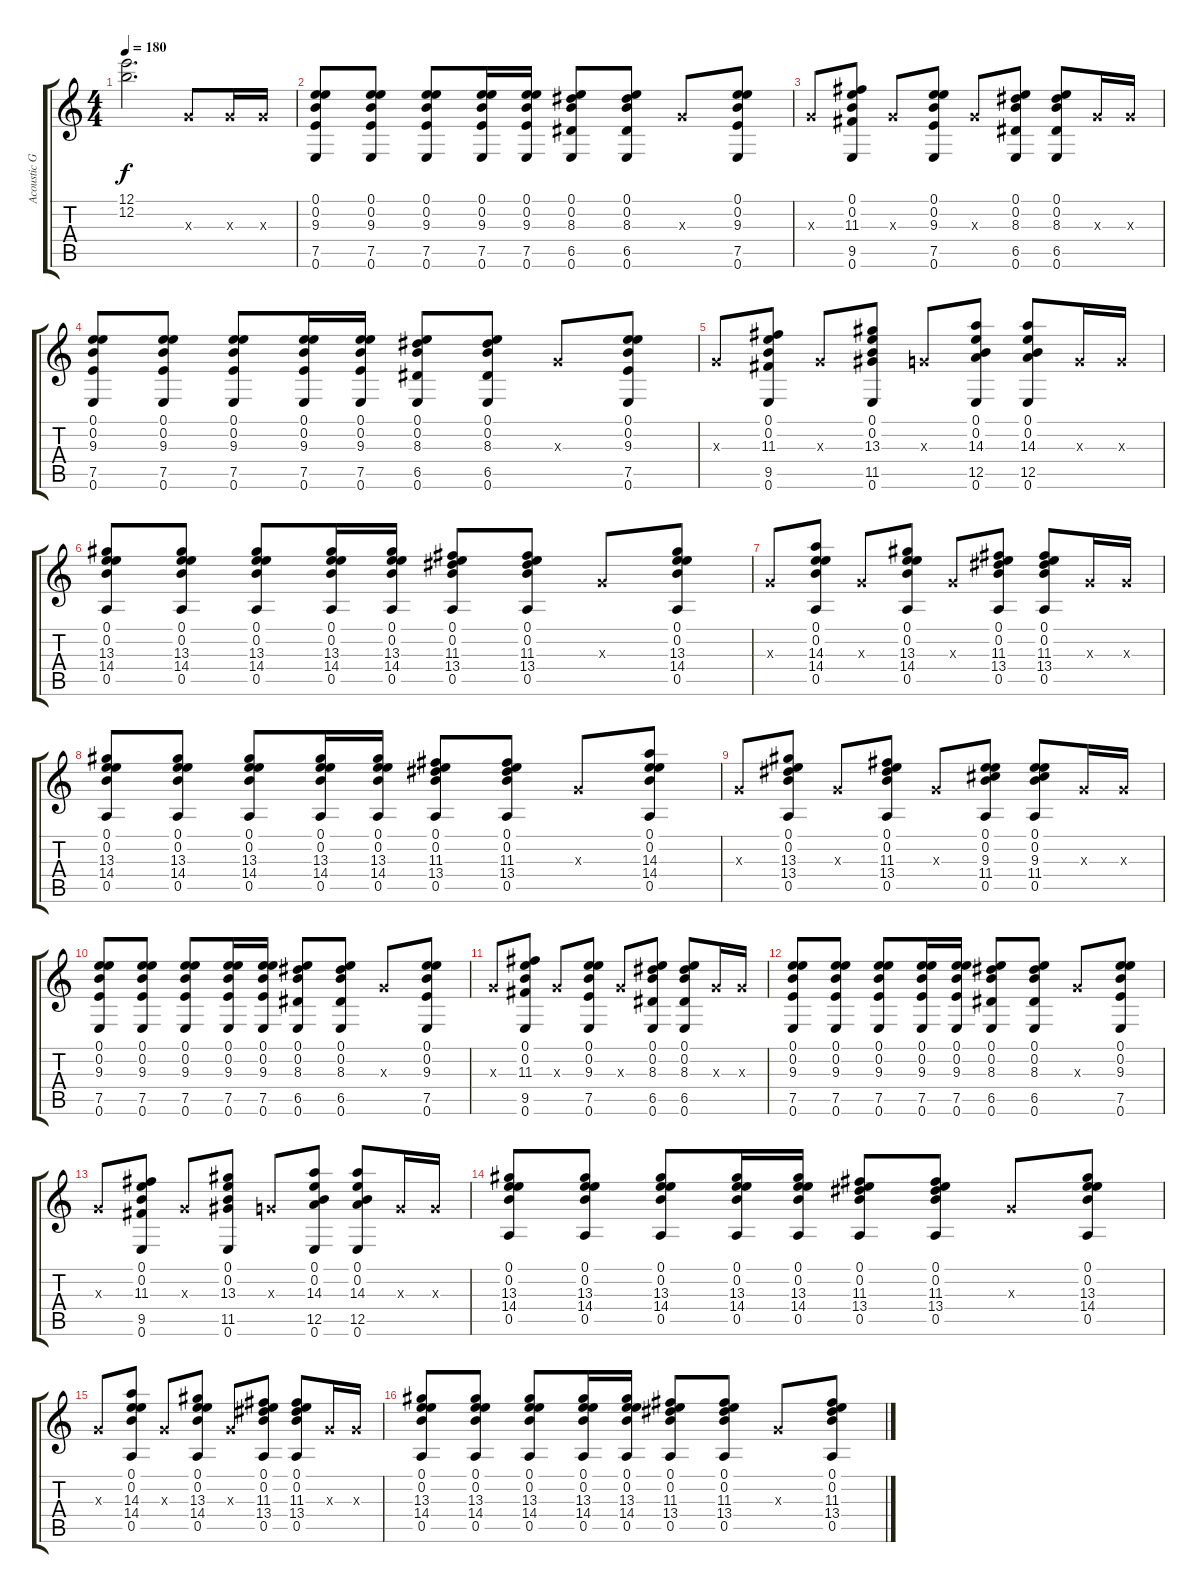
\track ("Acoustic Guitar" "Acoustic G") {instrument acousticguitarsteel}
\staff {score tabs}
\tuning (E4 B3 G3 D3 A2 E2) {hide}
\ts (4 4)
\tempo 180
\clef g2
\ks c
(12.1{t} 12.2{t}).2{d dy f} 0.3{x}.8 0.3{x}.16 0.3{x}.16 |
(0.1 0.2 9.3 7.5 0.6).8 (0.1 0.2 9.3 7.5 0.6).8 (0.1 0.2 9.3 7.5 0.6).8 (0.1 0.2 9.3 7.5 0.6).16 (0.1 0.2 9.3 7.5 0.6).16 (0.1 0.2 8.3 6.5 0.6).8 (0.1 0.2 8.3 6.5 0.6).8 0.3{x}.8 (0.1 0.2 9.3 7.5 0.6).8 |
0.3{x}.8 (0.1 0.2 11.3 9.5 0.6).8 0.3{x}.8 (0.1 0.2 9.3 7.5 0.6).8 0.3{x}.8 (0.1 0.2 8.3 6.5 0.6).8 (0.1 0.2 8.3 6.5 0.6).8 0.3{x}.16 0.3{x}.16 |
(0.1 0.2 9.3 7.5 0.6).8 (0.1 0.2 9.3 7.5 0.6).8 (0.1 0.2 9.3 7.5 0.6).8 (0.1 0.2 9.3 7.5 0.6).16 (0.1 0.2 9.3 7.5 0.6).16 (0.1 0.2 8.3 6.5 0.6).8 (0.1 0.2 8.3 6.5 0.6).8 0.3{x}.8 (0.1 0.2 9.3 7.5 0.6).8 |
0.3{x}.8 (0.1 0.2 11.3 9.5 0.6).8 0.3{x}.8 (0.1 0.2 13.3 11.5 0.6).8 0.3{x}.8 (0.1 0.2 14.3 12.5 0.6).8 (0.1 0.2 14.3 12.5 0.6).8 0.3{x}.16 0.3{x}.16 |
(0.1 0.2 13.3 14.4 0.5).8 (0.1 0.2 13.3 14.4 0.5).8 (0.1 0.2 13.3 14.4 0.5).8 (0.1 0.2 13.3 14.4 0.5).16 (0.1 0.2 13.3 14.4 0.5).16 (0.1 0.2 11.3 13.4 0.5).8 (0.1 0.2 11.3 13.4 0.5).8 0.3{x}.8 (0.1 0.2 13.3 14.4 0.5).8 |
0.3{x}.8 (0.1 0.2 14.3 14.4 0.5).8 0.3{x}.8 (0.1 0.2 13.3 14.4 0.5).8 0.3{x}.8 (0.1 0.2 11.3 13.4 0.5).8 (0.1 0.2 11.3 13.4 0.5).8 0.3{x}.16 0.3{x}.16 |
(0.1 0.2 13.3 14.4 0.5).8 (0.1 0.2 13.3 14.4 0.5).8 (0.1 0.2 13.3 14.4 0.5).8 (0.1 0.2 13.3 14.4 0.5).16 (0.1 0.2 13.3 14.4 0.5).16 (0.1 0.2 11.3 13.4 0.5).8 (0.1 0.2 11.3 13.4 0.5).8 0.3{x}.8 (0.1 0.2 14.3 14.4 0.5).8 |
0.3{x}.8 (0.1 0.2 13.3 13.4 0.5).8 0.3{x}.8 (0.1 0.2 11.3 13.4 0.5).8 0.3{x}.8 (0.1 0.2 9.3 11.4 0.5).8 (0.1 0.2 9.3 11.4 0.5).8 0.3{x}.16 0.3{x}.16 |
(0.1 0.2 9.3 7.5 0.6).8 (0.1 0.2 9.3 7.5 0.6).8 (0.1 0.2 9.3 7.5 0.6).8 (0.1 0.2 9.3 7.5 0.6).16 (0.1 0.2 9.3 7.5 0.6).16 (0.1 0.2 8.3 6.5 0.6).8 (0.1 0.2 8.3 6.5 0.6).8 0.3{x}.8 (0.1 0.2 9.3 7.5 0.6).8 |
0.3{x}.8 (0.1 0.2 11.3 9.5 0.6).8 0.3{x}.8 (0.1 0.2 9.3 7.5 0.6).8 0.3{x}.8 (0.1 0.2 8.3 6.5 0.6).8 (0.1 0.2 8.3 6.5 0.6).8 0.3{x}.16 0.3{x}.16 |
(0.1 0.2 9.3 7.5 0.6).8 (0.1 0.2 9.3 7.5 0.6).8 (0.1 0.2 9.3 7.5 0.6).8 (0.1 0.2 9.3 7.5 0.6).16 (0.1 0.2 9.3 7.5 0.6).16 (0.1 0.2 8.3 6.5 0.6).8 (0.1 0.2 8.3 6.5 0.6).8 0.3{x}.8 (0.1 0.2 9.3 7.5 0.6).8 |
0.3{x}.8 (0.1 0.2 11.3 9.5 0.6).8 0.3{x}.8 (0.1 0.2 13.3 11.5 0.6).8 0.3{x}.8 (0.1 0.2 14.3 12.5 0.6).8 (0.1 0.2 14.3 12.5 0.6).8 0.3{x}.16 0.3{x}.16 |
(0.1 0.2 13.3 14.4 0.5).8 (0.1 0.2 13.3 14.4 0.5).8 (0.1 0.2 13.3 14.4 0.5).8 (0.1 0.2 13.3 14.4 0.5).16 (0.1 0.2 13.3 14.4 0.5).16 (0.1 0.2 11.3 13.4 0.5).8 (0.1 0.2 11.3 13.4 0.5).8 0.3{x}.8 (0.1 0.2 13.3 14.4 0.5).8 |
0.3{x}.8 (0.1 0.2 14.3 14.4 0.5).8 0.3{x}.8 (0.1 0.2 13.3 14.4 0.5).8 0.3{x}.8 (0.1 0.2 11.3 13.4 0.5).8 (0.1 0.2 11.3 13.4 0.5).8 0.3{x}.16 0.3{x}.16 |
(0.1 0.2 13.3 14.4 0.5).8 (0.1 0.2 13.3 14.4 0.5).8 (0.1 0.2 13.3 14.4 0.5).8 (0.1 0.2 13.3 14.4 0.5).16 (0.1 0.2 13.3 14.4 0.5).16 (0.1 0.2 11.3 13.4 0.5).8 (0.1 0.2 11.3 13.4 0.5).8 0.3{x}.8 (0.1 0.2 11.3 13.4 0.5).8
